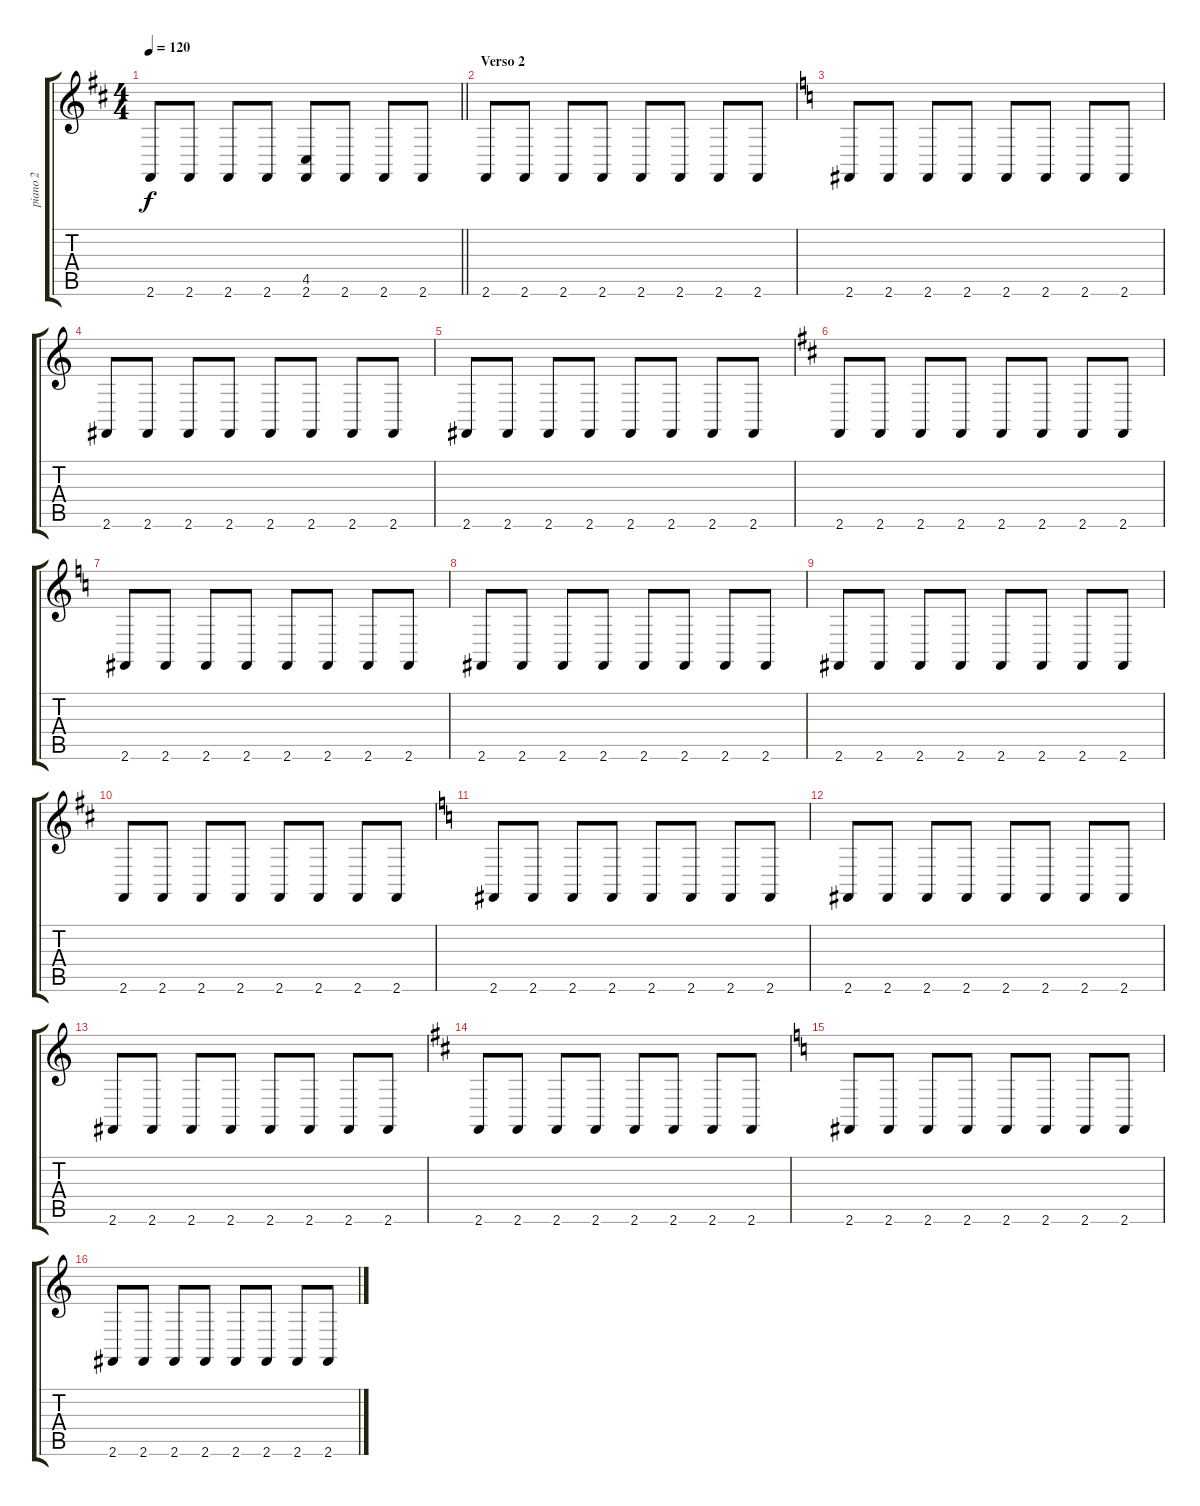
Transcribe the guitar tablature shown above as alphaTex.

\track ("piano 2" "piano 2") {instrument electricgrandpiano}
\staff {score tabs}
\tuning (E4 B3 G3 D3 A2 E2) {hide}
\ts (4 4)
\tempo 120
\clef g2
\barLineRight lightlight
\ks d
2.6.8{dy f} 2.6.8 2.6.8 2.6.8 (4.5 2.6).8 2.6.8 2.6.8 2.6.8 |
\section ("" "Verso 2")
2.6.8 2.6.8 2.6.8 2.6.8 2.6.8 2.6.8 2.6.8 2.6.8 |
\ks c
2.6.8 2.6.8 2.6.8 2.6.8 2.6.8 2.6.8 2.6.8 2.6.8 |
2.6.8 2.6.8 2.6.8 2.6.8 2.6.8 2.6.8 2.6.8 2.6.8 |
2.6.8 2.6.8 2.6.8 2.6.8 2.6.8 2.6.8 2.6.8 2.6.8 |
\ks d
2.6.8 2.6.8 2.6.8 2.6.8 2.6.8 2.6.8 2.6.8 2.6.8 |
\ks c
2.6.8 2.6.8 2.6.8 2.6.8 2.6.8 2.6.8 2.6.8 2.6.8 |
2.6.8 2.6.8 2.6.8 2.6.8 2.6.8 2.6.8 2.6.8 2.6.8 |
2.6.8 2.6.8 2.6.8 2.6.8 2.6.8 2.6.8 2.6.8 2.6.8 |
\ks d
2.6.8 2.6.8 2.6.8 2.6.8 2.6.8 2.6.8 2.6.8 2.6.8 |
\ks c
2.6.8 2.6.8 2.6.8 2.6.8 2.6.8 2.6.8 2.6.8 2.6.8 |
2.6.8 2.6.8 2.6.8 2.6.8 2.6.8 2.6.8 2.6.8 2.6.8 |
2.6.8 2.6.8 2.6.8 2.6.8 2.6.8 2.6.8 2.6.8 2.6.8 |
\ks d
2.6.8 2.6.8 2.6.8 2.6.8 2.6.8 2.6.8 2.6.8 2.6.8 |
\ks c
2.6.8 2.6.8 2.6.8 2.6.8 2.6.8 2.6.8 2.6.8 2.6.8 |
2.6.8 2.6.8 2.6.8 2.6.8 2.6.8 2.6.8 2.6.8 2.6.8
